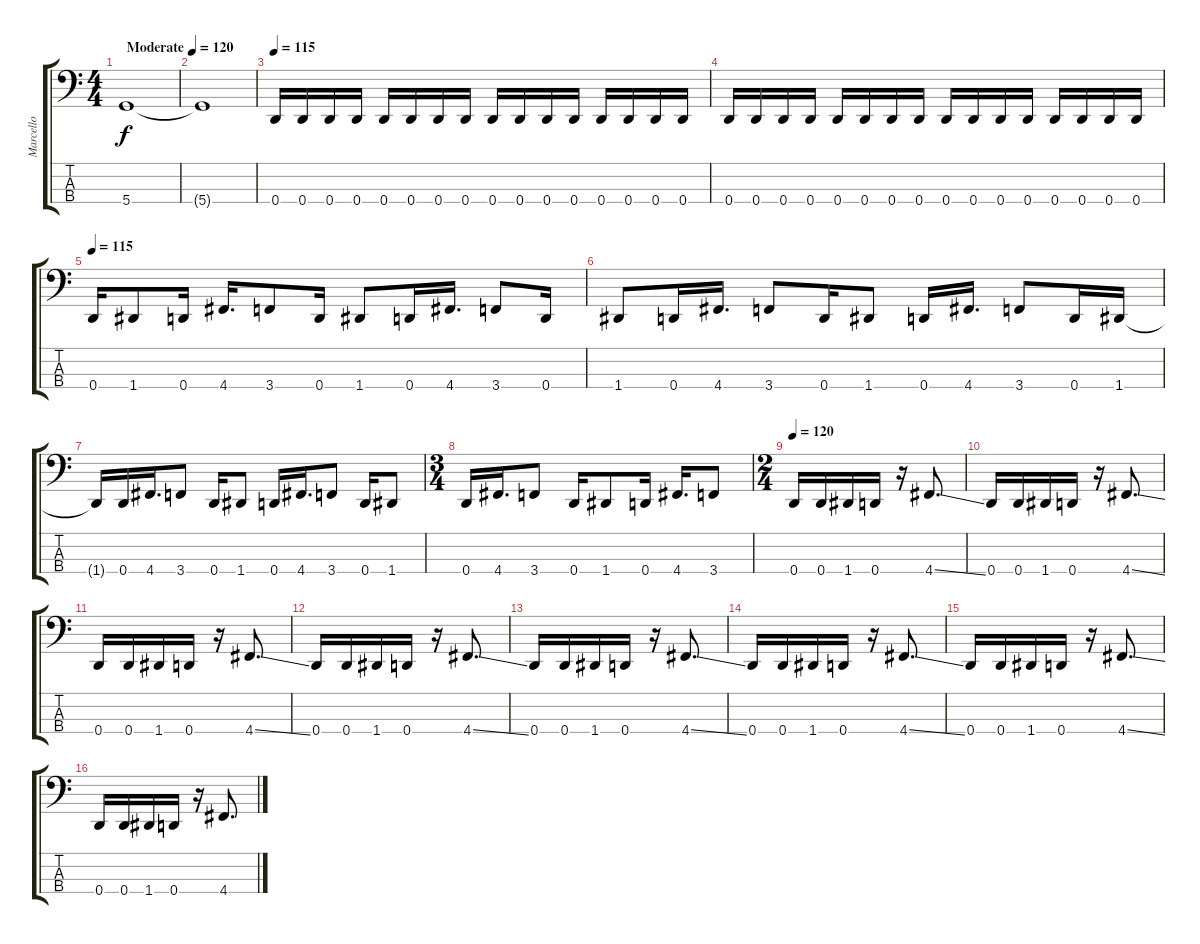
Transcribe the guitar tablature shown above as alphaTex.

\track ("Marcello" "Marcello") {instrument electricbasspick}
\staff {score tabs}
\tuning (G2 D2 A1 D1) {hide}
\ts (4 4)
\tempo (120 "Moderate")
\clef f4
\ks c
5.4.1{dy f instrument electricbasspick} |
5.4{t}.1 |
\tempo 115
0.4.16 0.4.16 0.4.16 0.4.16 0.4.16 0.4.16 0.4.16 0.4.16 0.4.16 0.4.16 0.4.16 0.4.16 0.4.16 0.4.16 0.4.16 0.4.16 |
0.4.16 0.4.16 0.4.16 0.4.16 0.4.16 0.4.16 0.4.16 0.4.16 0.4.16 0.4.16 0.4.16 0.4.16 0.4.16 0.4.16 0.4.16 0.4.16 |
\tempo 115
0.4.16 1.4.8 0.4.16 4.4.16{d} 3.4.8 0.4.16 1.4.8 0.4.16 4.4.16{d} 3.4.8 0.4.16 |
1.4.8 0.4.16 4.4.16{d} 3.4.8 0.4.16 1.4.8 0.4.16 4.4.16{d} 3.4.8 0.4.16 1.4.16 |
1.4{t}.16 0.4.16 4.4.16{d} 3.4.8 0.4.16 1.4.8 0.4.16 4.4.16{d} 3.4.8 0.4.16 1.4.8 |
\ts (3 4)
0.4.16 4.4.16{d} 3.4.8 0.4.16 1.4.8 0.4.16 4.4.16{d} 3.4.8 |
\ts (2 4)
\tempo 120
0.4.16 0.4.16 1.4.16 0.4.16 r.16 4.4{ss}.8{d} |
0.4.16 0.4.16 1.4.16 0.4.16 r.16 4.4{ss}.8{d} |
0.4.16 0.4.16 1.4.16 0.4.16 r.16 4.4{ss}.8{d} |
0.4.16 0.4.16 1.4.16 0.4.16 r.16 4.4{ss}.8{d} |
0.4.16 0.4.16 1.4.16 0.4.16 r.16 4.4{ss}.8{d} |
0.4.16 0.4.16 1.4.16 0.4.16 r.16 4.4{ss}.8{d} |
0.4.16 0.4.16 1.4.16 0.4.16 r.16 4.4{ss}.8{d} |
0.4.16 0.4.16 1.4.16 0.4.16 r.16 4.4{ss}.8{d}
